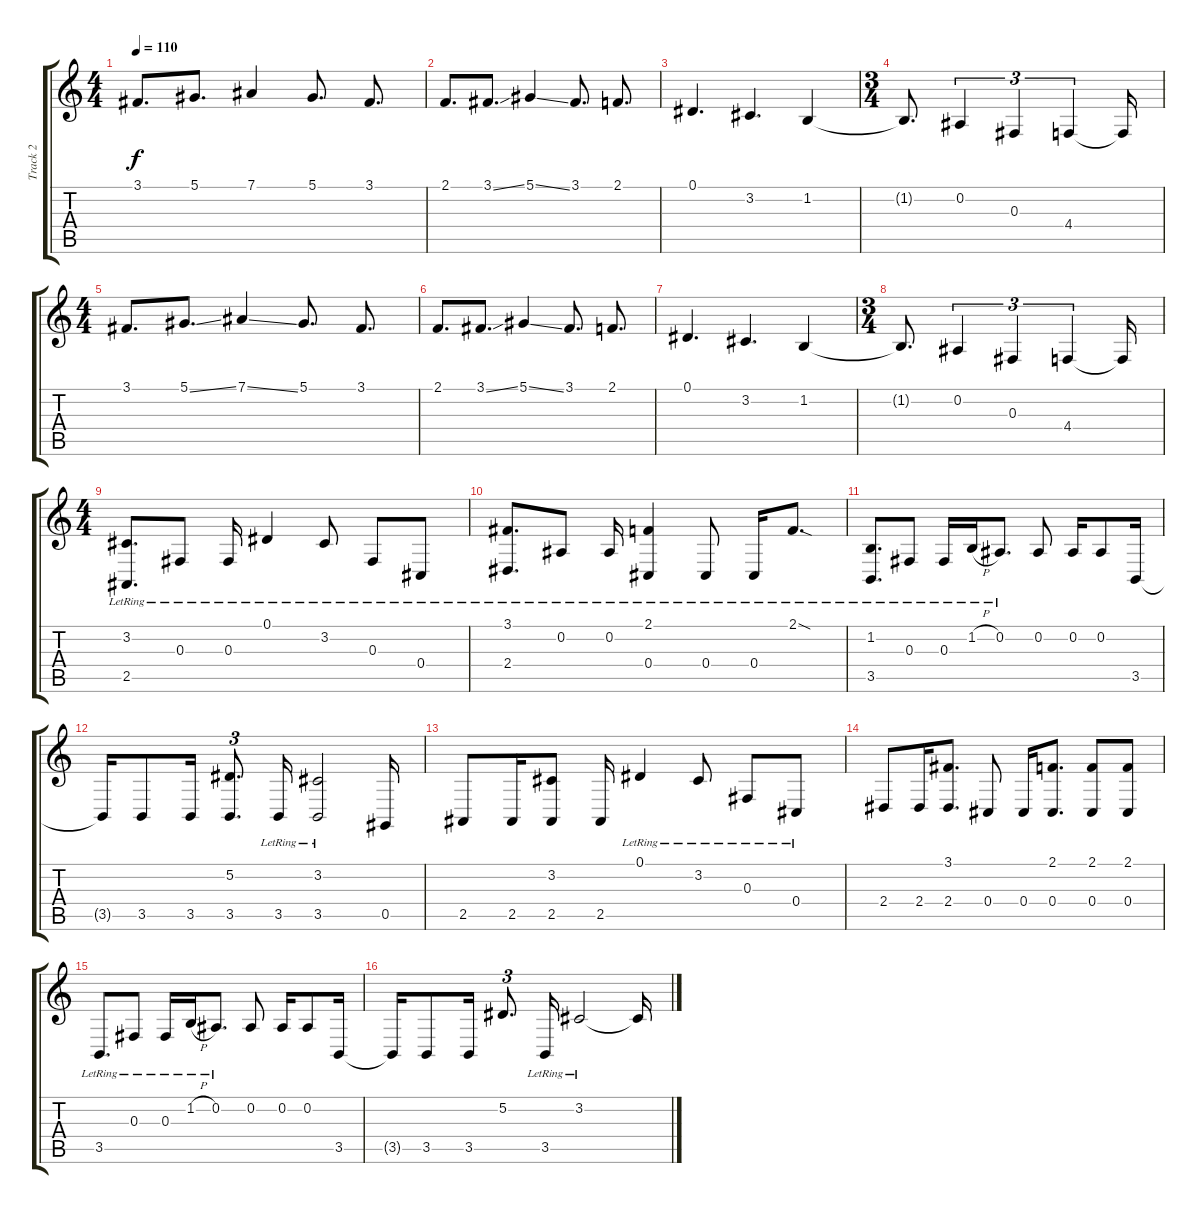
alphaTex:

\track ("Track 2" "Track 2") {instrument acousticgrandpiano}
\staff {score tabs}
\tuning (Eb4 Bb3 Gb3 Db3 Ab2 Eb2) {hide}
\ts (4 4)
\tempo 110
\clef g2
\ks c
3.1.8{d dy f} 5.1.8{d} 7.1.4 5.1.8{d} 3.1.8{d} |
2.1.8{d} 3.1{ss}.8{d} 5.1{ss}.4 3.1.8{d} 2.1.8{d} |
0.1.4{d} 3.2.4{d} 1.2.4 |
\ts (3 4)
1.2{t}.8{d} 0.2.4{tu (3 2)} 0.3.4{tu (3 2)} 4.4.4{tu (3 2)} 4.4{t}.16 |
\ts (4 4)
3.1.8{d} 5.1{ss}.8{d} 7.1{ss}.4 5.1.8{d} 3.1.8{d} |
2.1.8{d} 3.1{ss}.8{d} 5.1{ss}.4 3.1.8{d} 2.1.8{d} |
0.1.4{d} 3.2.4{d} 1.2.4 |
\ts (3 4)
1.2{t}.8{d} 0.2.4{tu (3 2)} 0.3.4{tu (3 2)} 4.4.4{tu (3 2)} 4.4{t}.16 |
\ts (4 4)
(3.2{lr} 2.5{lr}).8{d} 0.3{lr}.8 0.3{lr}.16 0.1{lr}.4 3.2{lr}.8 0.3{lr}.8 0.4{lr}.8 |
(3.1{lr} 2.4{lr}).8{d} 0.2{lr}.8 0.2{lr}.16 (2.1{lr} 0.4{lr}).4 0.4{lr}.8 0.4{lr}.16 2.1{sod lr}.8{d} |
(1.2{lr} 3.5{lr}).8{d} 0.3{lr}.8 0.3{lr}.16 1.2{h lr}.16 0.2{lr}.8{d} 0.2.8 0.2.16 0.2.8 3.5.16 |
3.5{t}.16 3.5.8 3.5.16 (5.2 3.5).8{d tu (3 2)} 3.5{lr}.16 (3.2{lr} 3.5).2 0.5.16 |
2.5.8 2.5.16 (3.2 2.5).8 2.5.16 0.1{lr}.4 3.2{lr}.8 0.3{lr}.8 0.4{lr}.8 |
2.4.8 2.4.16 (3.1 2.4).8{d} 0.4.8 0.4.16 (2.1 0.4).8{d} (2.1 0.4).8 (2.1 0.4).8 |
3.5{lr}.8{d} 0.3{lr}.8 0.3{lr}.16 1.2{h lr}.16 0.2{lr}.8{d} 0.2.8 0.2.16 0.2.8 3.5.16 |
3.5{t}.16 3.5.8 3.5.16 5.2.8{d tu (3 2)} 3.5{lr}.16 3.2{lr}.2 3.2{t}.16
